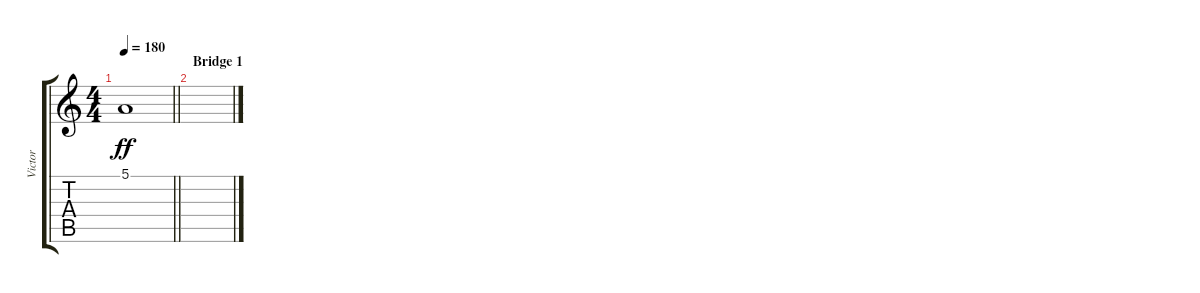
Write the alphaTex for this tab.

\track ("Victor" "Victor") {instrument lead6voice}
\staff {score tabs}
\tuning (E4 B3 G3 D3 A2 E2) {hide}
\ts (4 4)
\tempo 180
\clef g2
\barLineRight lightlight
\ks c
5.1.1{dy ff} |
\section ("" "Bridge 1")
